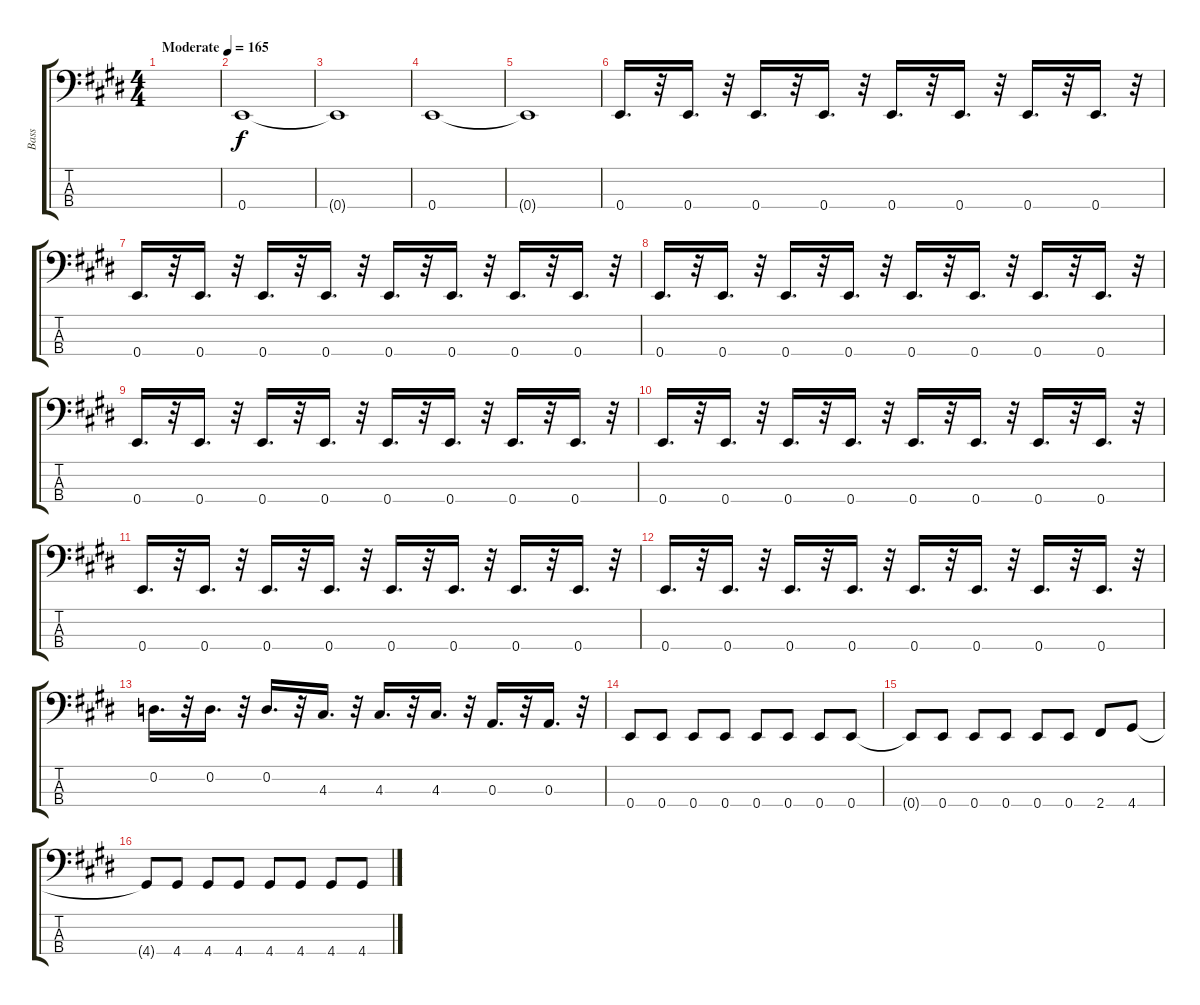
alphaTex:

\track ("Bass" "Bass") {instrument synthbass2}
\staff {score tabs}
\tuning (G2 D2 A1 E1) {hide}
\ts (4 4)
\tempo (165 "Moderate")
\clef f4
\ks e
|
0.4.1 |
0.4{t}.1 |
0.4.1 |
0.4{t}.1 |
0.4.16{d volume 16} r.32 0.4.16{d} r.32 0.4.16{d} r.32 0.4.16{d} r.32 0.4.16{d} r.32 0.4.16{d} r.32 0.4.16{d} r.32 0.4.16{d} r.32 |
0.4.16{d} r.32 0.4.16{d} r.32 0.4.16{d} r.32 0.4.16{d} r.32 0.4.16{d} r.32 0.4.16{d} r.32 0.4.16{d} r.32 0.4.16{d} r.32 |
0.4.16{d} r.32 0.4.16{d} r.32 0.4.16{d} r.32 0.4.16{d} r.32 0.4.16{d} r.32 0.4.16{d} r.32 0.4.16{d} r.32 0.4.16{d} r.32 |
0.4.16{d} r.32 0.4.16{d} r.32 0.4.16{d} r.32 0.4.16{d} r.32 0.4.16{d} r.32 0.4.16{d} r.32 0.4.16{d} r.32 0.4.16{d} r.32 |
0.4.16{d} r.32 0.4.16{d} r.32 0.4.16{d} r.32 0.4.16{d} r.32 0.4.16{d} r.32 0.4.16{d} r.32 0.4.16{d} r.32 0.4.16{d} r.32 |
0.4.16{d} r.32 0.4.16{d} r.32 0.4.16{d} r.32 0.4.16{d} r.32 0.4.16{d} r.32 0.4.16{d} r.32 0.4.16{d} r.32 0.4.16{d} r.32 |
0.4.16{d} r.32 0.4.16{d} r.32 0.4.16{d} r.32 0.4.16{d} r.32 0.4.16{d} r.32 0.4.16{d} r.32 0.4.16{d} r.32 0.4.16{d} r.32 |
0.2.16{d} r.32 0.2.16{d} r.32 0.2.16{d} r.32 4.3.16{d} r.32 4.3.16{d} r.32 4.3.16{d} r.32 0.3.16{d} r.32 0.3.16{d} r.32 |
0.4.8 0.4.8 0.4.8 0.4.8 0.4.8 0.4.8 0.4.8 0.4.8 |
0.4{t}.8 0.4.8 0.4.8 0.4.8 0.4.8 0.4.8 2.4.8 4.4.8 |
4.4{t}.8 4.4.8 4.4.8 4.4.8 4.4.8 4.4.8 4.4.8 4.4.8
